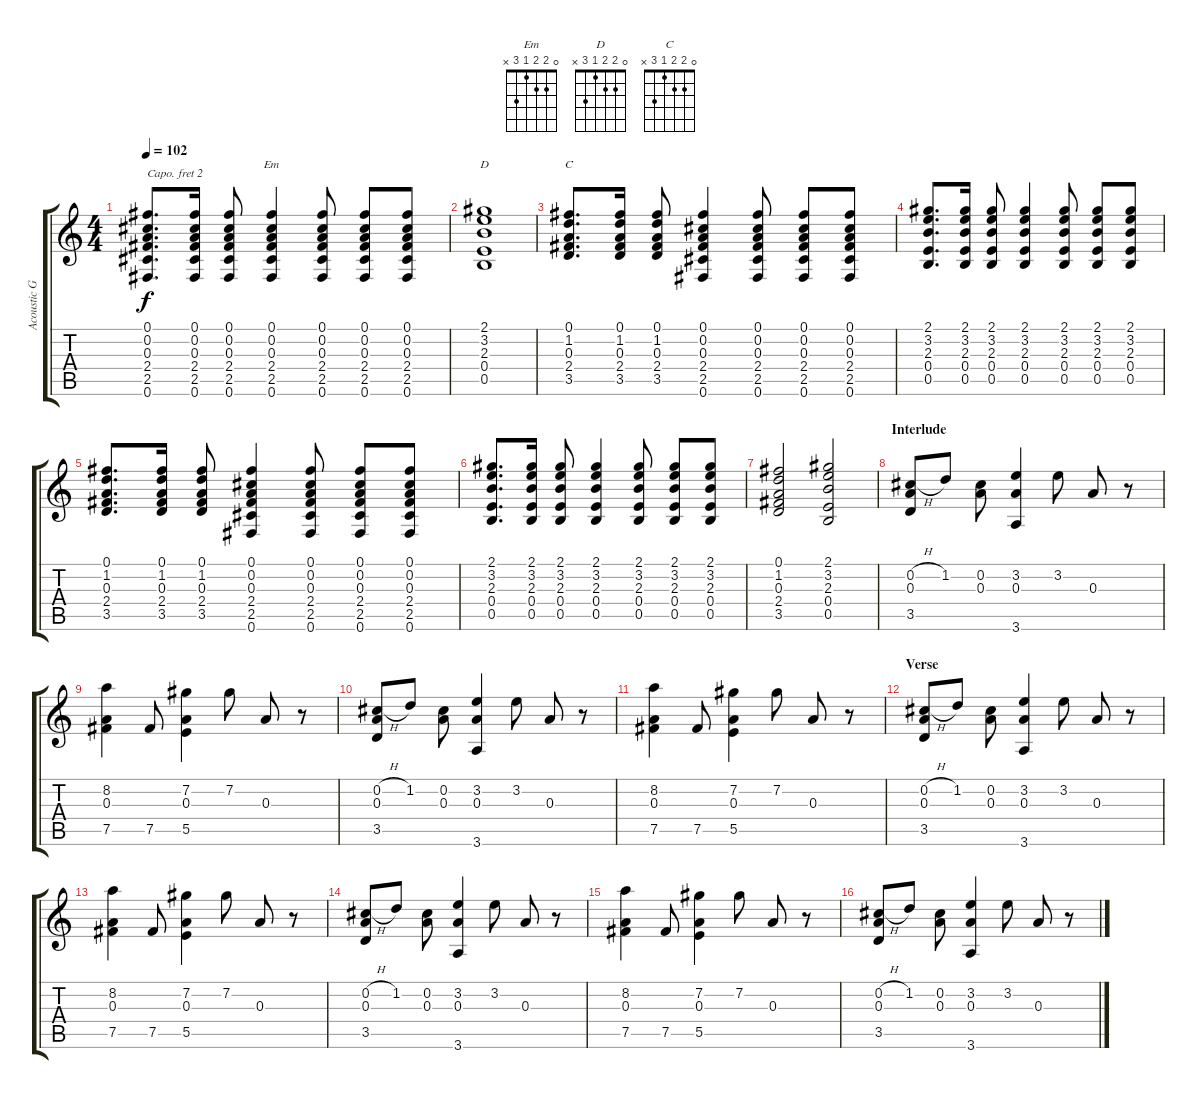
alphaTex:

\track ("Acoustic Guitar" "Acoustic G") {instrument acousticguitarnylon}
\staff {score tabs}
\capo 2
\tuning (E4 B3 G3 D3 A2 E2) {hide}
\chord ("Em" 0 2 2 1 3 x)
\chord ("D" 0 2 2 1 3 x)
\chord ("C" 0 2 2 1 3 x)
\ts (4 4)
\tempo 102
\clef g2
\ks c
(0.1 0.2 0.3 2.4 2.5 0.6).8{d dy f} (0.1 0.2 0.3 2.4 2.5 0.6).16 (0.1 0.2 0.3 2.4 2.5 0.6).8 (0.1 0.2 0.3 2.4 2.5 0.6).4{ch "Em"} (0.1 0.2 0.3 2.4 2.5 0.6).8 (0.1 0.2 0.3 2.4 2.5 0.6).8 (0.1 0.2 0.3 2.4 2.5 0.6).8 |
(2.1 3.2 2.3 0.4 0.5).1{ch "D"} |
(0.1 1.2 0.3 2.4 3.5).8{d ch "C"} (0.1 1.2 0.3 2.4 3.5).16 (0.1 1.2 0.3 2.4 3.5).8 (0.1 0.2 0.3 2.4 2.5 0.6).4 (0.1 0.2 0.3 2.4 2.5 0.6).8 (0.1 0.2 0.3 2.4 2.5 0.6).8 (0.1 0.2 0.3 2.4 2.5 0.6).8 |
(2.1 3.2 2.3 0.4 0.5).8{d} (2.1 3.2 2.3 0.4 0.5).16 (2.1 3.2 2.3 0.4 0.5).8 (2.1 3.2 2.3 0.4 0.5).4 (2.1 3.2 2.3 0.4 0.5).8 (2.1 3.2 2.3 0.4 0.5).8 (2.1 3.2 2.3 0.4 0.5).8 |
(0.1 1.2 0.3 2.4 3.5).8{d} (0.1 1.2 0.3 2.4 3.5).16 (0.1 1.2 0.3 2.4 3.5).8 (0.1 0.2 0.3 2.4 2.5 0.6).4 (0.1 0.2 0.3 2.4 2.5 0.6).8 (0.1 0.2 0.3 2.4 2.5 0.6).8 (0.1 0.2 0.3 2.4 2.5 0.6).8 |
(2.1 3.2 2.3 0.4 0.5).8{d} (2.1 3.2 2.3 0.4 0.5).16 (2.1 3.2 2.3 0.4 0.5).8 (2.1 3.2 2.3 0.4 0.5).4 (2.1 3.2 2.3 0.4 0.5).8 (2.1 3.2 2.3 0.4 0.5).8 (2.1 3.2 2.3 0.4 0.5).8 |
(0.1 1.2 0.3 2.4 3.5).2 (2.1 3.2 2.3 0.4 0.5).2 |
\section ("" "Interlude")
(0.2{h} 0.3 3.5).8 1.2.8 (0.2 0.3).8 (3.2 0.3 3.6).4 3.2.8 0.3.8 r.8 |
(8.2 0.3 7.5).4 7.5.8 (7.2 0.3 5.5).4 7.2.8 0.3.8 r.8 |
(0.2{h} 0.3 3.5).8 1.2.8 (0.2 0.3).8 (3.2 0.3 3.6).4 3.2.8 0.3.8 r.8 |
(8.2 0.3 7.5).4 7.5.8 (7.2 0.3 5.5).4 7.2.8 0.3.8 r.8 |
\section ("" "Verse")
(0.2{h} 0.3 3.5).8 1.2.8 (0.2 0.3).8 (3.2 0.3 3.6).4 3.2.8 0.3.8 r.8 |
(8.2 0.3 7.5).4 7.5.8 (7.2 0.3 5.5).4 7.2.8 0.3.8 r.8 |
(0.2{h} 0.3 3.5).8 1.2.8 (0.2 0.3).8 (3.2 0.3 3.6).4 3.2.8 0.3.8 r.8 |
(8.2 0.3 7.5).4 7.5.8 (7.2 0.3 5.5).4 7.2.8 0.3.8 r.8 |
(0.2{h} 0.3 3.5).8 1.2.8 (0.2 0.3).8 (3.2 0.3 3.6).4 3.2.8 0.3.8 r.8
